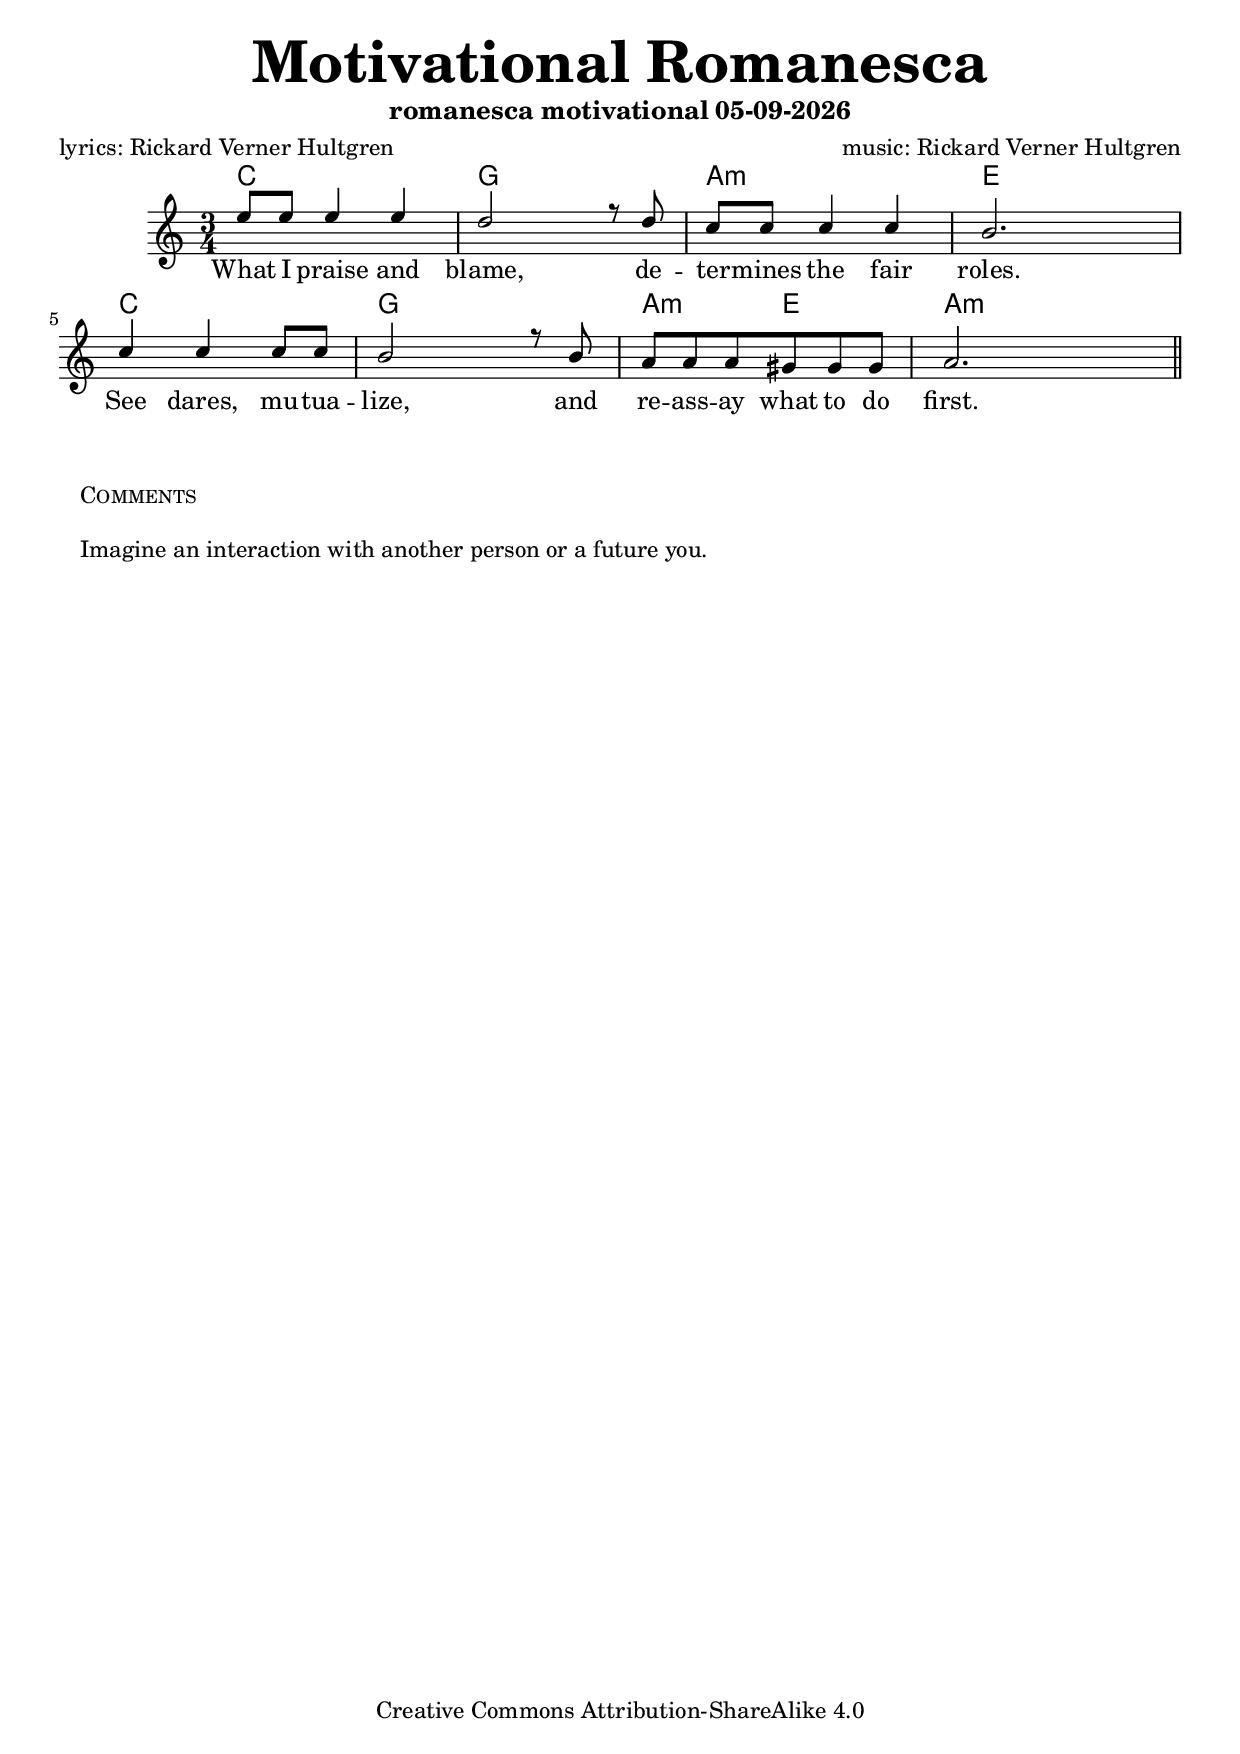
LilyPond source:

%%
%%Copyright 2018 Rickard Verner Hultgren
%%Redistribution and use in source and binary forms, with or without modification, are permitted provided that the following conditions are met:
%%1. Redistributions of source code must retain the above copyright notice, this list of conditions and the following disclaimer.
%%2. Redistributions in binary form must reproduce the above copyright notice, this list of conditions and the following disclaimer in the documentation and/or other materials provided with the distribution.
%%THIS SOFTWARE IS PROVIDED BY THE COPYRIGHT HOLDERS AND CONTRIBUTORS "AS IS" AND ANY EXPRESS OR IMPLIED WARRANTIES, INCLUDING, BUT NOT LIMITED TO, THE IMPLIED WARRANTIES OF MERCHANTABILITY AND FITNESS FOR A PARTICULAR PURPOSE ARE DISCLAIMED. IN NO EVENT SHALL THE COPYRIGHT HOLDER OR CONTRIBUTORS BE LIABLE FOR ANY DIRECT, INDIRECT, INCIDENTAL, SPECIAL, EXEMPLARY, OR CONSEQUENTIAL DAMAGES (INCLUDING, BUT NOT LIMITED TO, PROCUREMENT OF SUBSTITUTE GOODS OR SERVICES; LOSS OF USE, DATA, OR PROFITS; OR BUSINESS INTERRUPTION) HOWEVER CAUSED AND ON ANY THEORY OF LIABILITY, WHETHER IN CONTRACT, STRICT LIABILITY, OR TORT (INCLUDING NEGLIGENCE OR OTHERWISE) ARISING IN ANY WAY OUT OF THE USE OF THIS SOFTWARE, EVEN IF ADVISED OF THE POSSIBILITY OF SUCH DAMAGE.


\version "2.18.2"
 
%%\include "svenska.ly"
%%\include "english.ly"

swing = \mark \markup { 
  \line \general-align #Y #DOWN { 
  \score { \new Staff \with {
    fontSize = #-2
    \override StaffSymbol #'line-count = #0 
    \override VerticalAxisGroup #'Y-extent = #'(0 . 0)
  }
  \relative { 
    \stemUp 
    \override Score.SpacingSpanner 
      #'common-shortest-duration = #(ly:make-moment 3 16)
    \override Beam #'positions = #'(2.5 . 2.5)
  }}
  
  }
}

date = #(strftime "%d-%m-%Y" (localtime (current-time)))

italic = {
  \override Lyrics.LyricText.font-shape = #'italic
  
}

bold = {

  \override Lyrics.LyricText.font-series = #'bold
}

normal = {
  \revert Lyrics.LyricText.font-shape
  \revert Lyrics.LyricText.font-series
}


\header {
  title = \markup {  \fontsize #4"Motivational Romanesca"}
  subtitle = \markup {  "romanesca motivational" \date }
  poet = "lyrics: Rickard Verner Hultgren"
  composer = "music: Rickard Verner Hultgren"
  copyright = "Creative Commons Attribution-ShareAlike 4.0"
}

keyTime = { \key c \major \time 3/4 }
ManualOneVoiceOneMusic = \relative c' {

      
  		%r2 r4 r8 d'8      
  		e'8 e8 e4 e 
                d2 r8 d8
                c8 c8 c4 c
                b2.
                %b2 r8 b8
		c4 c4 c8 c
		%b2.
		b2 r8 b8
		a8 a a gis gis gis
                a2.

        	
		
}


ManualTwoTwoMusic = \relative c {
 <b d f g>1 <c d f a >1  <c e g>1 <b d f g>1 <c e g>1 <c e g>1 <c e g>1 <c e g>1 <c d f a>1 <c d f a>1 <c e g>1 <c e g>1 \bar ":|"
}



\layout {
  \context {
    \Score
    proportionalNotationDuration = #(ly:make-moment 1 4)
    
  }
}

\score {
  <<  % PianoStaff and Pedal Staff must be simultaneous
    \new PianoStaff <<
      \chords { c2. g2. a2.:m e2. c2. g2. a4.:m e4. a2.:m}
      \new Staff = "ManualOne" <<
\textLengthOn
s1*6^\markup {  }
\keyTime  % set key and time signature
        \clef "treble"
        \new Voice {
          \swing
          \voiceOne
         
          \ManualOneVoiceOneMusic
          \bar "||"
        }
        \addlyrics {
        What I praise and blame, de -- ter -- mines the fair roles. See dares, mu -- tua -- lize, and re -- ass -- ay what to do first.
        [Name]'s role is to ---. The fair goal is to ---. Cre -- ate a win win game. Re -- ass -- ay what to do first.
        } 
      >>  % end ManualOne Staff context
      %%\new Staff = "ManualTwo" \with {

      
      %%} <<
      %%  \keyTime
      %%  \clef "bass"
      %%  \new Voice {
      %%    \ManualTwoTwoMusic
      %%   \bar "||"
      %%  }
       
      %%>>   % end ManualTwo Staff context
      
    >>
>>    
\layout {}
\midi {\tempo 4 = 120}
}
    




#(define-markup-list-command (paragraph layout props args) (markup-list?)
  (interpret-markup-list layout props
   (make-justified-lines-markup-list (cons (make-hspace-markup 2) args))))

\markuplist {
    \vspace #2
    \paragraph { \smallCaps{Comments}}
    \vspace #.75
    \paragraph {Imagine an interaction with another person or a future you.}
  }

